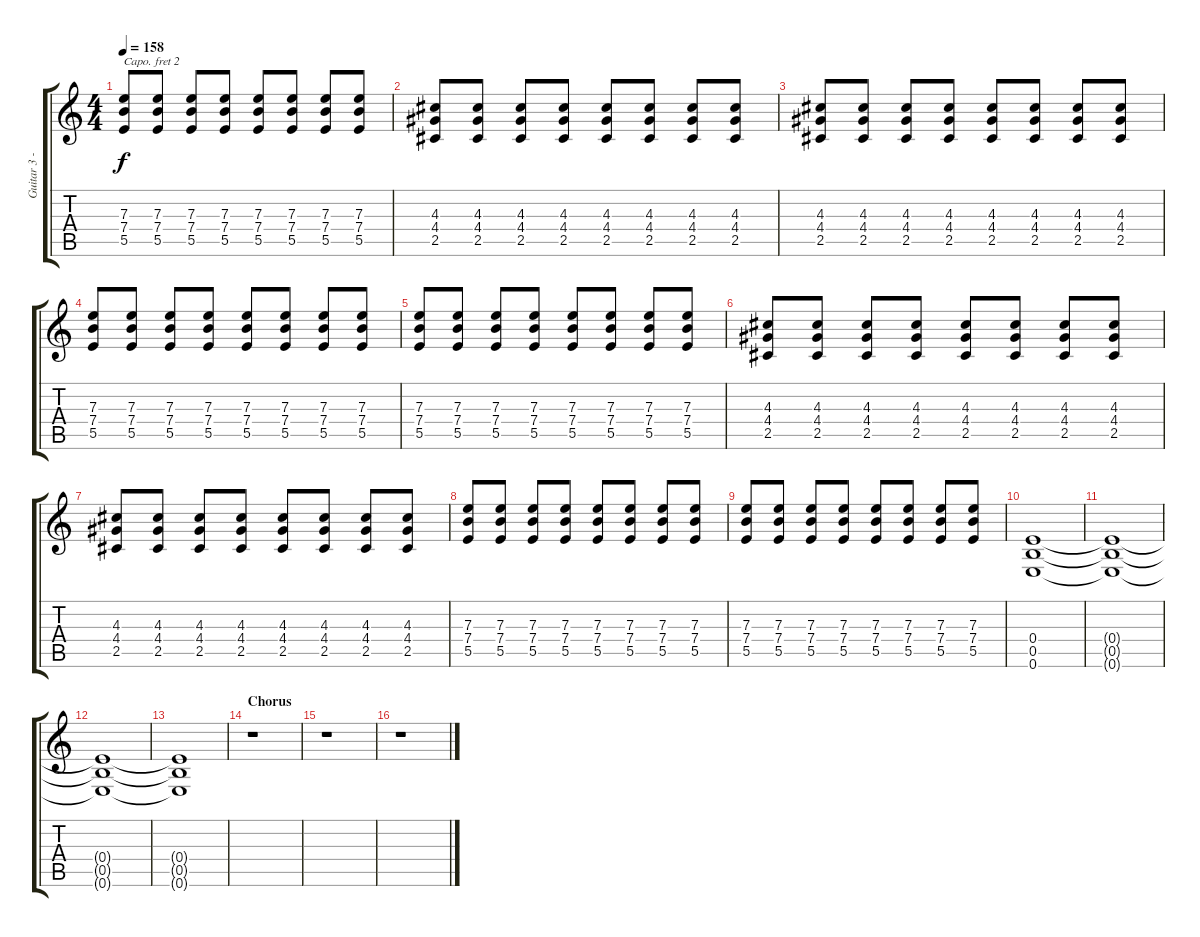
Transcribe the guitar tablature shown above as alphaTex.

\track ("Guitar 3 - Distortion" "Guitar 3 -") {instrument distortionguitar}
\staff {score tabs}
\capo 2
\tuning (E4 B3 G3 D3 A2 D2) {hide}
\ts (4 4)
\tempo 158
\clef g2
\ks c
(7.3 7.4 5.5).8{dy f} (7.3 7.4 5.5).8 (7.3 7.4 5.5).8 (7.3 7.4 5.5).8 (7.3 7.4 5.5).8 (7.3 7.4 5.5).8 (7.3 7.4 5.5).8 (7.3 7.4 5.5).8 |
(4.3 4.4 2.5).8 (4.3 4.4 2.5).8 (4.3 4.4 2.5).8 (4.3 4.4 2.5).8 (4.3 4.4 2.5).8 (4.3 4.4 2.5).8 (4.3 4.4 2.5).8 (4.3 4.4 2.5).8 |
(4.3 4.4 2.5).8 (4.3 4.4 2.5).8 (4.3 4.4 2.5).8 (4.3 4.4 2.5).8 (4.3 4.4 2.5).8 (4.3 4.4 2.5).8 (4.3 4.4 2.5).8 (4.3 4.4 2.5).8 |
(7.3 7.4 5.5).8 (7.3 7.4 5.5).8 (7.3 7.4 5.5).8 (7.3 7.4 5.5).8 (7.3 7.4 5.5).8 (7.3 7.4 5.5).8 (7.3 7.4 5.5).8 (7.3 7.4 5.5).8 |
(7.3 7.4 5.5).8 (7.3 7.4 5.5).8 (7.3 7.4 5.5).8 (7.3 7.4 5.5).8 (7.3 7.4 5.5).8 (7.3 7.4 5.5).8 (7.3 7.4 5.5).8 (7.3 7.4 5.5).8 |
(4.3 4.4 2.5).8 (4.3 4.4 2.5).8 (4.3 4.4 2.5).8 (4.3 4.4 2.5).8 (4.3 4.4 2.5).8 (4.3 4.4 2.5).8 (4.3 4.4 2.5).8 (4.3 4.4 2.5).8 |
(4.3 4.4 2.5).8 (4.3 4.4 2.5).8 (4.3 4.4 2.5).8 (4.3 4.4 2.5).8 (4.3 4.4 2.5).8 (4.3 4.4 2.5).8 (4.3 4.4 2.5).8 (4.3 4.4 2.5).8 |
(7.3 7.4 5.5).8 (7.3 7.4 5.5).8 (7.3 7.4 5.5).8 (7.3 7.4 5.5).8 (7.3 7.4 5.5).8 (7.3 7.4 5.5).8 (7.3 7.4 5.5).8 (7.3 7.4 5.5).8 |
(7.3 7.4 5.5).8 (7.3 7.4 5.5).8 (7.3 7.4 5.5).8 (7.3 7.4 5.5).8 (7.3 7.4 5.5).8 (7.3 7.4 5.5).8 (7.3 7.4 5.5).8 (7.3 7.4 5.5).8 |
(0.4 0.5 0.6).1 |
(0.4{t} 0.5{t} 0.6{t}).1 |
(0.4{t} 0.5{t} 0.6{t}).1 |
(0.4{t} 0.5{t} 0.6{t}).1 |
\section ("" "Chorus")
r.1 |
r.1 |
r.1
